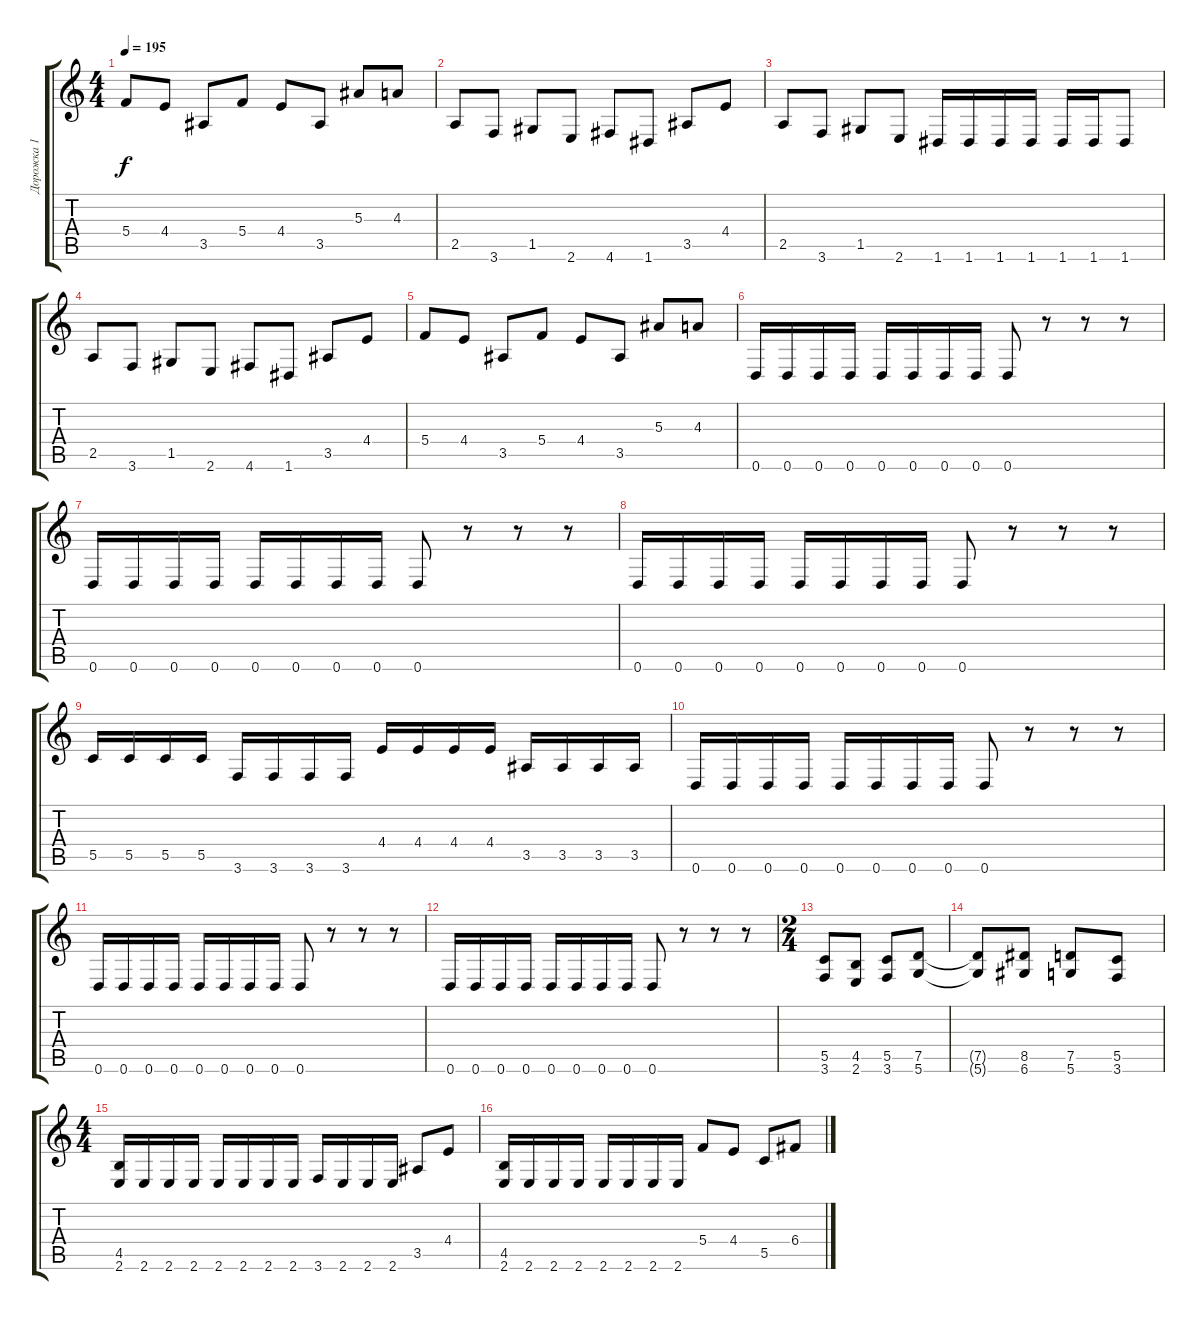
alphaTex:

\track ("Дорожка 1" "Дорожка 1") {instrument distortionguitar}
\staff {score tabs}
\tuning (D4 A3 F3 C3 G2 D2) {hide}
\ts (4 4)
\tempo 195
\clef g2
\ks c
5.4.8{dy f} 4.4.8 3.5.8 5.4.8 4.4.8 3.5.8 5.3.8 4.3.8 |
2.5.8 3.6.8 1.5.8 2.6.8 4.6.8 1.6.8 3.5.8 4.4.8 |
2.5.8 3.6.8 1.5.8 2.6.8 1.6.16 1.6.16 1.6.16 1.6.16 1.6.16 1.6.16 1.6.8 |
2.5.8 3.6.8 1.5.8 2.6.8 4.6.8 1.6.8 3.5.8 4.4.8 |
5.4.8 4.4.8 3.5.8 5.4.8 4.4.8 3.5.8 5.3.8 4.3.8 |
0.6.16 0.6.16 0.6.16 0.6.16 0.6.16 0.6.16 0.6.16 0.6.16 0.6.8 r.8 r.8 r.8 |
0.6.16 0.6.16 0.6.16 0.6.16 0.6.16 0.6.16 0.6.16 0.6.16 0.6.8 r.8 r.8 r.8 |
0.6.16 0.6.16 0.6.16 0.6.16 0.6.16 0.6.16 0.6.16 0.6.16 0.6.8 r.8 r.8 r.8 |
5.5.16 5.5.16 5.5.16 5.5.16 3.6.16 3.6.16 3.6.16 3.6.16 4.4.16 4.4.16 4.4.16 4.4.16 3.5.16 3.5.16 3.5.16 3.5.16 |
0.6.16 0.6.16 0.6.16 0.6.16 0.6.16 0.6.16 0.6.16 0.6.16 0.6.8 r.8 r.8 r.8 |
0.6.16 0.6.16 0.6.16 0.6.16 0.6.16 0.6.16 0.6.16 0.6.16 0.6.8 r.8 r.8 r.8 |
0.6.16 0.6.16 0.6.16 0.6.16 0.6.16 0.6.16 0.6.16 0.6.16 0.6.8 r.8 r.8 r.8 |
\ts (2 4)
(5.5 3.6).8 (4.5 2.6).8 (5.5 3.6).8 (7.5 5.6).8 |
(7.5{t} 5.6{t}).8 (8.5 6.6).8 (7.5 5.6).8 (5.5 3.6).8 |
\ts (4 4)
(4.5 2.6).16 2.6.16 2.6.16 2.6.16 2.6.16 2.6.16 2.6.16 2.6.16 3.6.16 2.6.16 2.6.16 2.6.16 3.5.8 4.4.8 |
(4.5 2.6).16 2.6.16 2.6.16 2.6.16 2.6.16 2.6.16 2.6.16 2.6.16 5.4.8 4.4.8 5.5.8 6.4.8
